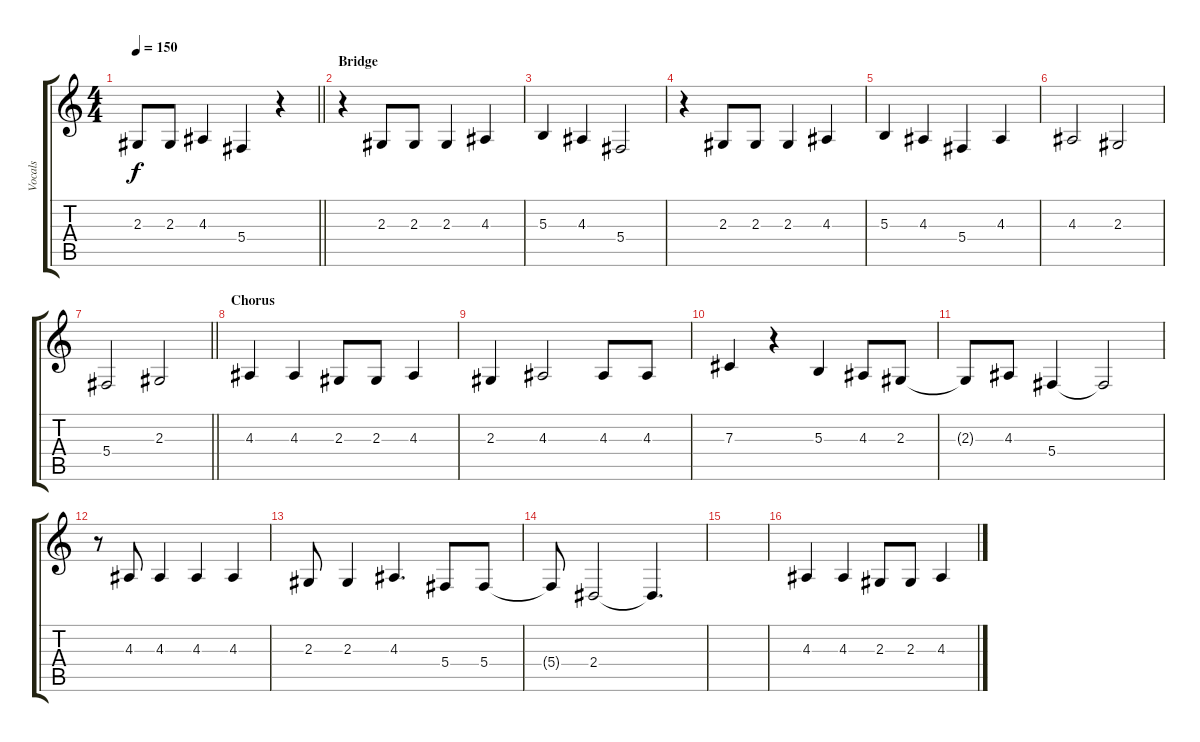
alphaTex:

\track ("Vocals" "Vocals") {instrument lead6voice}
\staff {score tabs}
\tuning (Eb4 Bb3 Gb3 Db3 Ab2 Eb2) {hide}
\ts (4 4)
\tempo 150
\clef g2
\barLineRight lightlight
\ks c
2.3.8{dy f} 2.3.8 4.3.4 5.4.4 r.4 |
\section ("" "Bridge")
r.4 2.3.8 2.3.8 2.3.4 4.3.4 |
5.3.4 4.3.4 5.4.2 |
r.4 2.3.8 2.3.8 2.3.4 4.3.4 |
5.3.4 4.3.4 5.4.4 4.3.4 |
4.3.2 2.3.2 |
\barLineRight lightlight
5.4.2 2.3.2 |
\section ("" "Chorus")
4.3.4 4.3.4 2.3.8 2.3.8 4.3.4 |
2.3.4 4.3.2 4.3.8 4.3.8 |
7.3.4 r.4 5.3.4 4.3.8 2.3.8 |
2.3{t}.8 4.3.8 5.4.4 5.4{t}.2 |
r.8 4.3.8 4.3.4 4.3.4 4.3.4 |
2.3.8 2.3.4 4.3.4{d} 5.4.8 5.4.8 |
5.4{t}.8 2.4.2 2.4{t}.4{d} |
|
4.3.4 4.3.4 2.3.8 2.3.8 4.3.4
